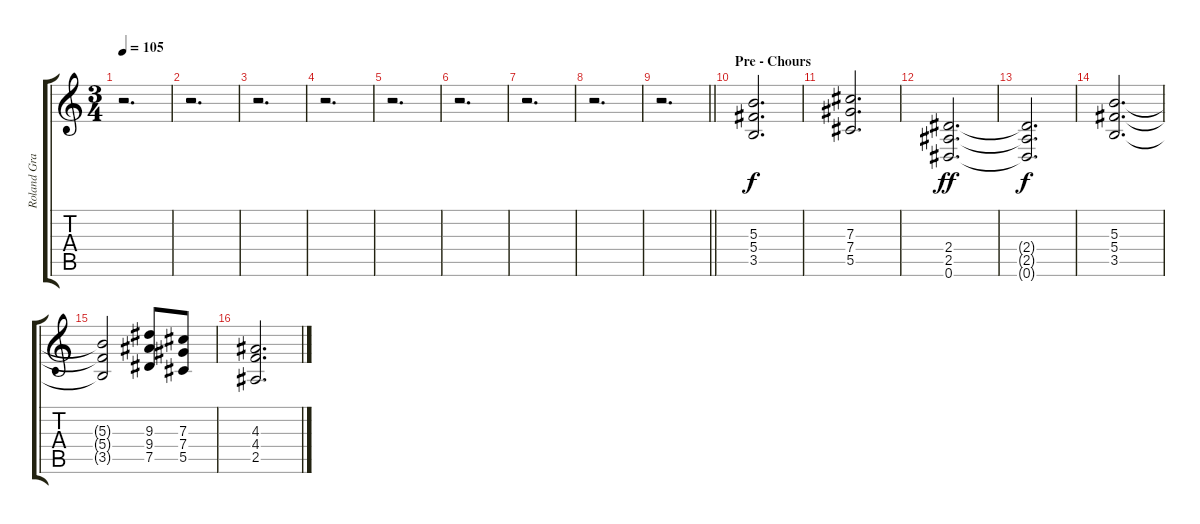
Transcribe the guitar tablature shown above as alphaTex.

\track ("Roland Grapow" "Roland Gra") {instrument overdrivenguitar}
\staff {score tabs}
\tuning (Eb4 Bb3 Gb3 Db3 Ab2 Eb2) {hide}
\ts (3 4)
\tempo 105
\clef g2
\ks c
r.2{d dy f} |
r.2{d} |
r.2{d} |
r.2{d} |
r.2{d} |
r.2{d} |
r.2{d} |
r.2{d} |
\barLineRight lightlight
r.2{d} |
\section ("" "Pre - Chours")
(5.3 5.4 3.5).2{d volume 11 instrument distortionguitar} |
(7.3 7.4 5.5).2{d} |
(2.4 2.5 0.6).2{d dy ff} |
(2.4{t} 2.5{t} 0.6{t}).2{d dy f} |
(5.3 5.4 3.5).2{d} |
(5.3{t} 5.4{t} 3.5{t}).2 (9.3 9.4 7.5).8 (7.3 7.4 5.5).8 |
(4.3 4.4 2.5).2{d}
